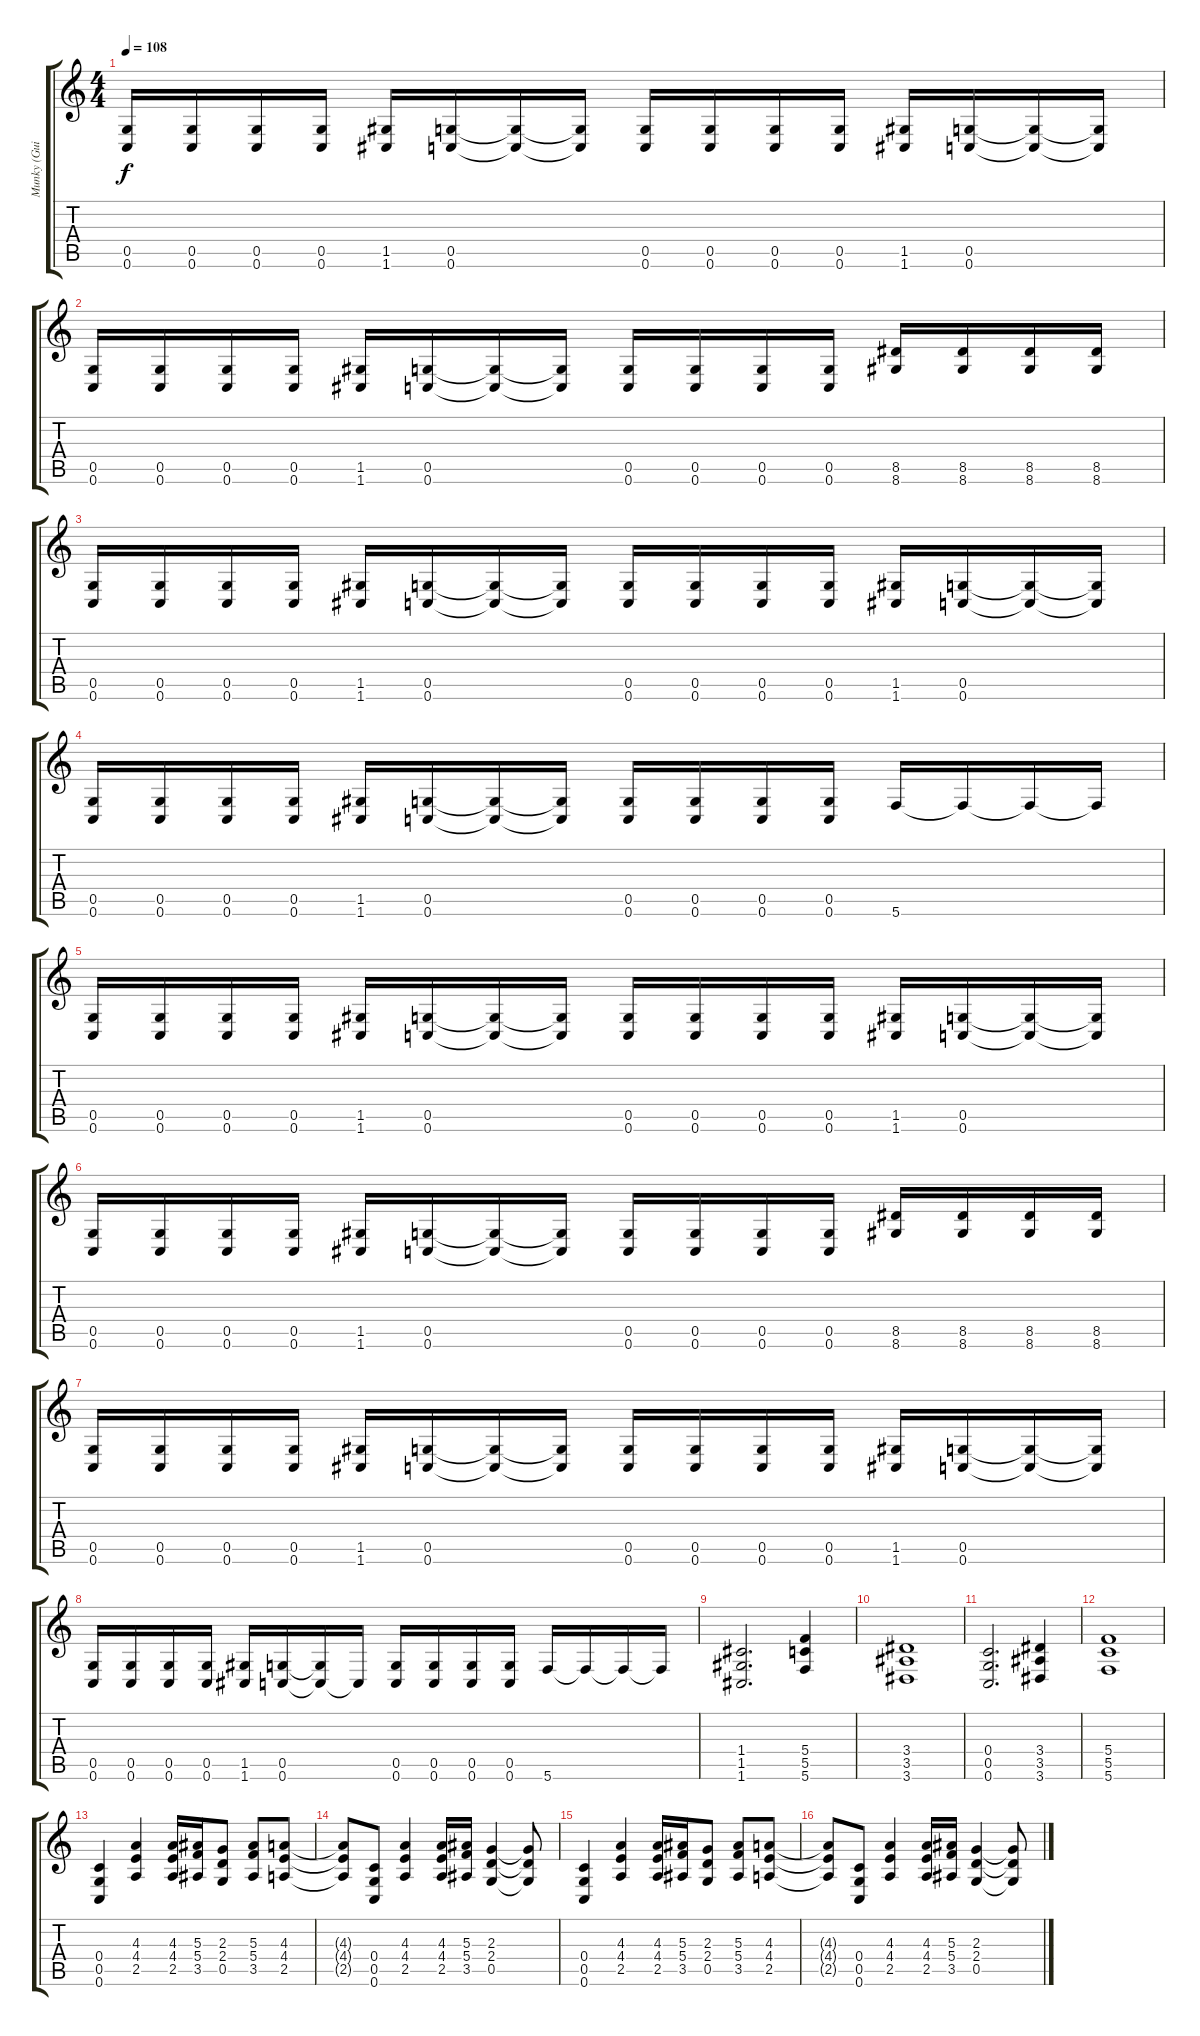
\track ("Munky (Guitar)" "Munky (Gui") {instrument distortionguitar}
\staff {score tabs}
\tuning (D4 A3 F3 C3 G2 C2) {hide}
\ts (4 4)
\tempo 108
\clef g2
\ks c
(0.5 0.6).16{dy f} (0.5 0.6).16 (0.5 0.6).16 (0.5 0.6).16 (1.5 1.6).16 (0.5 0.6).16 (0.5{t} 0.6{t}).16 (0.5{t} 0.6{t}).16 (0.5 0.6).16 (0.5 0.6).16 (0.5 0.6).16 (0.5 0.6).16 (1.5 1.6).16 (0.5 0.6).16 (0.5{t} 0.6{t}).16 (0.5{t} 0.6{t}).16 |
(0.5 0.6).16 (0.5 0.6).16 (0.5 0.6).16 (0.5 0.6).16 (1.5 1.6).16 (0.5 0.6).16 (0.5{t} 0.6{t}).16 (0.5{t} 0.6{t}).16 (0.5 0.6).16 (0.5 0.6).16 (0.5 0.6).16 (0.5 0.6).16 (8.5 8.6).16 (8.5 8.6).16 (8.5 8.6).16 (8.5 8.6).16 |
(0.5 0.6).16 (0.5 0.6).16 (0.5 0.6).16 (0.5 0.6).16 (1.5 1.6).16 (0.5 0.6).16 (0.5{t} 0.6{t}).16 (0.5{t} 0.6{t}).16 (0.5 0.6).16 (0.5 0.6).16 (0.5 0.6).16 (0.5 0.6).16 (1.5 1.6).16 (0.5 0.6).16 (0.5{t} 0.6{t}).16 (0.5{t} 0.6{t}).16 |
(0.5 0.6).16 (0.5 0.6).16 (0.5 0.6).16 (0.5 0.6).16 (1.5 1.6).16 (0.5 0.6).16 (0.5{t} 0.6{t}).16 (0.5{t} 0.6{t}).16 (0.5 0.6).16 (0.5 0.6).16 (0.5 0.6).16 (0.5 0.6).16 5.6.16 5.6{t}.16 5.6{t}.16 5.6{t}.16 |
(0.5 0.6).16 (0.5 0.6).16 (0.5 0.6).16 (0.5 0.6).16 (1.5 1.6).16 (0.5 0.6).16 (0.5{t} 0.6{t}).16 (0.5{t} 0.6{t}).16 (0.5 0.6).16 (0.5 0.6).16 (0.5 0.6).16 (0.5 0.6).16 (1.5 1.6).16 (0.5 0.6).16 (0.5{t} 0.6{t}).16 (0.5{t} 0.6{t}).16 |
(0.5 0.6).16 (0.5 0.6).16 (0.5 0.6).16 (0.5 0.6).16 (1.5 1.6).16 (0.5 0.6).16 (0.5{t} 0.6{t}).16 (0.5{t} 0.6{t}).16 (0.5 0.6).16 (0.5 0.6).16 (0.5 0.6).16 (0.5 0.6).16 (8.5 8.6).16 (8.5 8.6).16 (8.5 8.6).16 (8.5 8.6).16 |
(0.5 0.6).16 (0.5 0.6).16 (0.5 0.6).16 (0.5 0.6).16 (1.5 1.6).16 (0.5 0.6).16 (0.5{t} 0.6{t}).16 (0.5{t} 0.6{t}).16 (0.5 0.6).16 (0.5 0.6).16 (0.5 0.6).16 (0.5 0.6).16 (1.5 1.6).16 (0.5 0.6).16 (0.5{t} 0.6{t}).16 (0.5{t} 0.6{t}).16 |
(0.5 0.6).16 (0.5 0.6).16 (0.5 0.6).16 (0.5 0.6).16 (1.5 1.6).16 (0.5 0.6).16 (0.5{t} 0.6{t}).16 0.6{t}.16 (0.5 0.6).16 (0.5 0.6).16 (0.5 0.6).16 (0.5 0.6).16 5.6.16 5.6{t}.16 5.6{t}.16 5.6{t}.16 |
(1.4 1.5 1.6).2{d} (5.4 5.5 5.6).4 |
(3.4 3.5 3.6).1 |
(0.4 0.5 0.6).2{d} (3.4 3.5 3.6).4 |
(5.4 5.5 5.6).1 |
(0.4 0.5 0.6).4 (4.3 4.4 2.5).4 (4.3 4.4 2.5).16 (5.3 5.4 3.5).16 (2.3 2.4 0.5).8 (5.3 5.4 3.5).8 (4.3 4.4 2.5).8 |
(4.3{t} 4.4{t} 2.5{t}).8 (0.4 0.5 0.6).8 (4.3 4.4 2.5).4 (4.3 4.4 2.5).16 (5.3 5.4 3.5).16 (2.3 2.4 0.5).4 (2.3{t} 2.4{t} 0.5{t}).8 |
(0.4 0.5 0.6).4 (4.3 4.4 2.5).4 (4.3 4.4 2.5).16 (5.3 5.4 3.5).16 (2.3 2.4 0.5).8 (5.3 5.4 3.5).8 (4.3 4.4 2.5).8 |
(4.3{t} 4.4{t} 2.5{t}).8 (0.4 0.5 0.6).8 (4.3 4.4 2.5).4 (4.3 4.4 2.5).16 (5.3 5.4 3.5).16 (2.3 2.4 0.5).4 (2.3{t} 2.4{t} 0.5{t}).8
